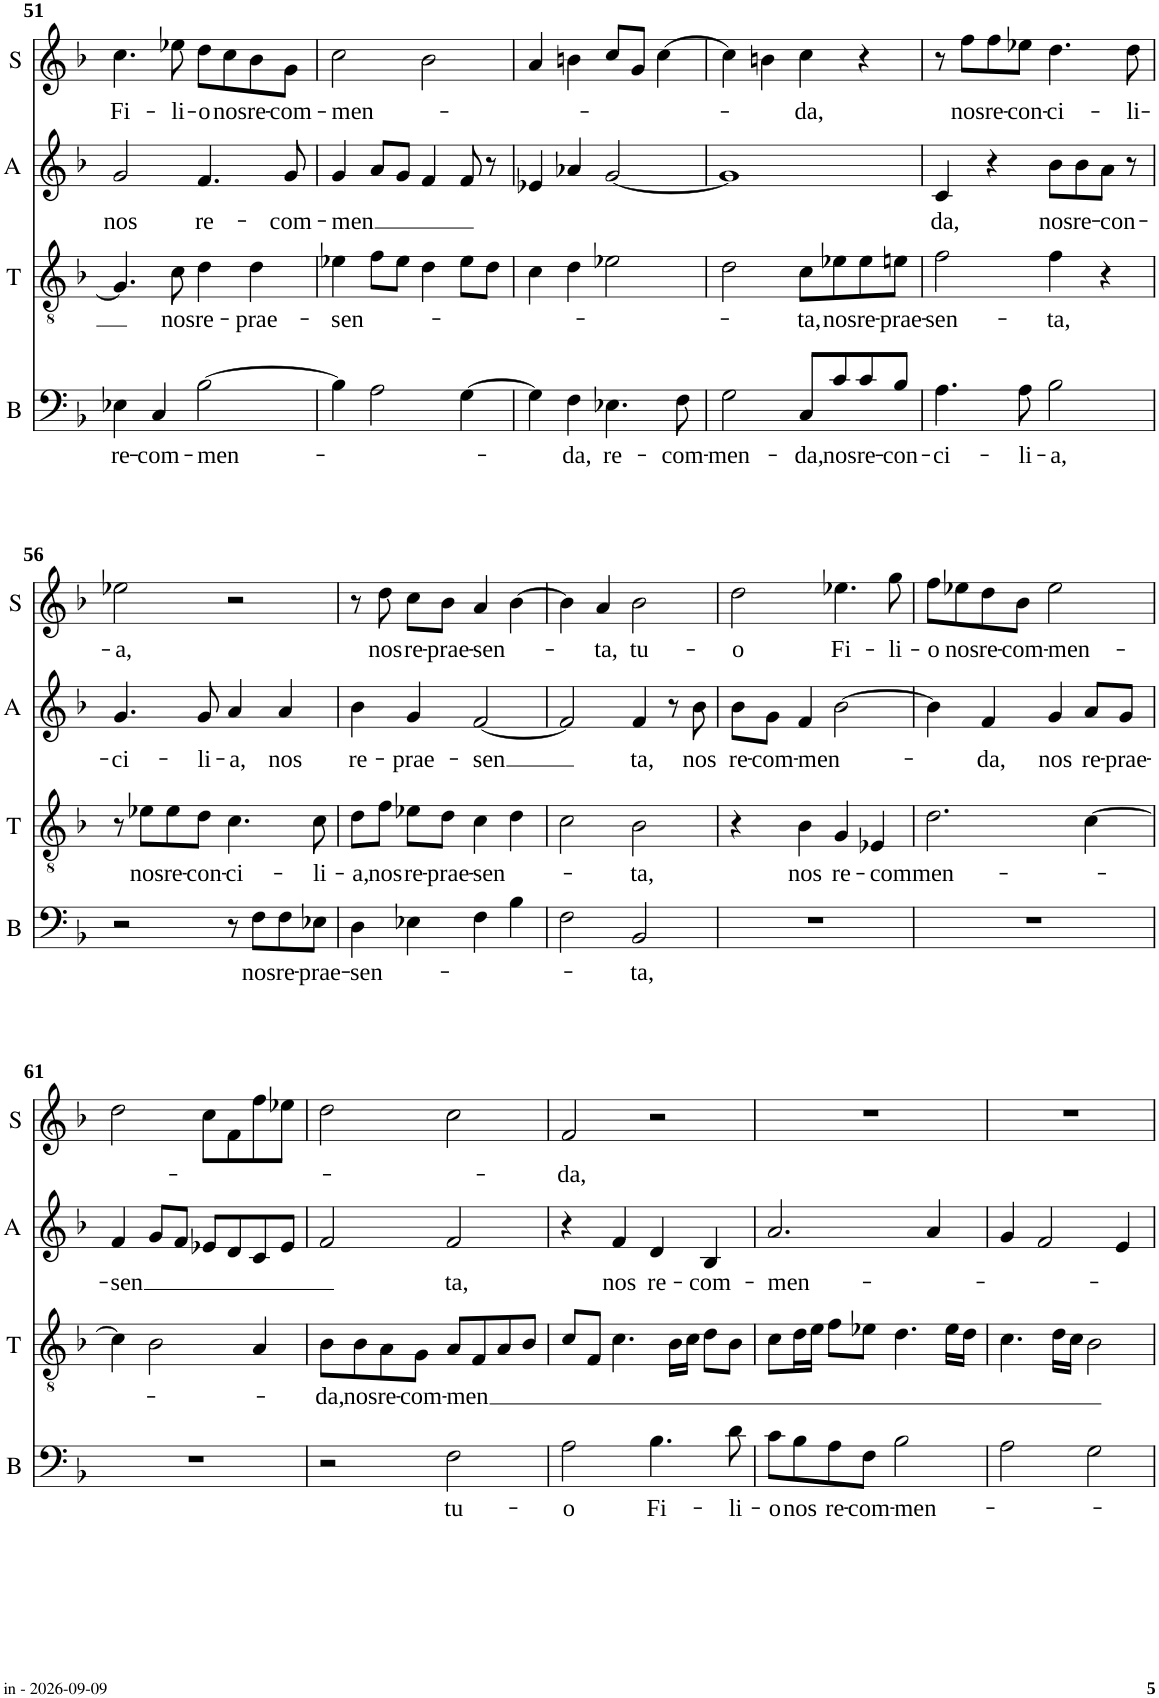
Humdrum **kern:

**kern	**text	**kern	**text	**kern	**text	**kern	**text
*part4	*part4	*part3	*part3	*part2	*part2	*part1	*part1
*staff4	*staff4	*staff3	*staff3	*staff2	*staff2	*staff1	*staff1
*I"Bass	*	*I"Tenor	*	*I"Alto	*	*I"Soprano	*
*I'B	*	*I'T	*	*I'A	*	*I'S	*
!!LO:PB:g=z
*clefF4	*	*clefGv2	*	*clefG2	*	*clefG2	*
*k[b-]	*	*k[b-]	*	*k[b-]	*	*k[b-]	*
*F:	*	*F:	*	*F:	*	*F:	*
*M4/4	*	*M4/4	*	*M4/4	*	*M4/4	*
=51	=51	=51	=51	=51	=51	=51	=51
!	!LO:LY:b	!	!	!	!LO:LY:b	!	!LO:LY:b
4E-X\	re-	4.G/]	.	2g/	nos	4.cc\	Fi-
!	!LO:LY:b	!	!	!	!	!	!
4C/	-com-	.	.	.	.	.	.
!	!	!	!LO:LY:b	!	!	!	!LO:LY:b
.	.	8c\	nos	.	.	8ee-X\	-li-
!	!LO:LY:b	!	!LO:LY:b	!	!LO:LY:b	!	!LO:LY:b
[2B-\	-men-	4d\	re-	4.f/	re-	8dd\L	-o
!	!	!	!	!	!	!	!LO:LY:b
.	.	.	.	.	.	8cc\	nos
!	!	!	!LO:LY:b	!	!	!	!LO:LY:b
.	.	4d\	-prae-	.	.	8b-\	re-
!	!	!	!	!	!LO:LY:b	!	!LO:LY:b
.	.	.	.	8g/	-com-	8g\J	-com-
=52	=52	=52	=52	=52	=52	=52	=52
!	!	!	!LO:LY:b	!	!LO:LY:b	!	!LO:LY:b
4B-\]	.	4e-X\	-sen-	4g/	-men	2cc\	-men-
2A\	.	8f\L	.	8a/L	.	.	.
.	.	8e-\J	.	8g/J	.	.	.
.	.	4d\	.	4f/	.	2b-\	.
[4G\	.	8e-\L	.	8f/	.	.	.
.	.	8d\J	.	8r	.	.	.
=53	=53	=53	=53	=53	=53	=53	=53
4G\]	.	4c\	.	4e-X/	.	4a/	.
!	!LO:LY:b	!	!	!	!	!	!
4F\	-da,	4d\	.	4a-X/	.	4bn\	.
!	!LO:LY:b	!	!	!	!	!	!
4.E-X\	re-	2e-X\	.	[2g/	.	8cc/L	.
.	.	.	.	.	.	8g/J	.
.	.	.	.	.	.	[4cc\	.
!	!LO:LY:b	!	!	!	!	!	!
8F\	-com-	.	.	.	.	.	.
=54	=54	=54	=54	=54	=54	=54	=54
!	!LO:LY:b	!	!	!	!	!	!
2G\	-men-	2d\	.	1g]	.	4cc\]	.
.	.	.	.	.	.	4bn\	.
!	!LO:LY:b	!	!LO:LY:b	!	!	!	!LO:LY:b
8C/L	-da,	8c\L	-ta,	.	.	4cc\	-da,
!	!LO:LY:b	!	!LO:LY:b	!	!	!	!
8c/	nos	8e-X\	nos	.	.	.	.
!	!LO:LY:b	!	!LO:LY:b	!	!	!	!
8c/	re-	8e-\	re-	.	.	4r	.
!	!LO:LY:b	!	!LO:LY:b	!	!	!	!
8B-/J	-con-	8en\J	-prae-	.	.	.	.
=55	=55	=55	=55	=55	=55	=55	=55
!	!LO:LY:b	!	!LO:LY:b	!	!LO:LY:b	!	!
4.A\	-ci-	2f\	-sen-	4c/	da,	8r	.
!	!	!	!	!	!	!	!LO:LY:b
.	.	.	.	.	.	8ff\L	nos
!	!	!	!	!	!	!	!LO:LY:b
.	.	.	.	4r	.	8ff\	re-
!	!LO:LY:b	!	!	!	!	!	!LO:LY:b
8A\	-li-	.	.	.	.	8ee-X\J	-con-
!	!LO:LY:b	!	!LO:LY:b	!	!LO:LY:b	!	!LO:LY:b
2B-\	-a,	4f\	-ta,	8b-\L	nos	4.dd\	-ci-
!	!	!	!	!	!LO:LY:b	!	!
.	.	.	.	8b-\	re-	.	.
!	!	!	!	!	!LO:LY:b	!	!
.	.	4r	.	8a\J	-con-	.	.
!	!	!	!	!	!	!	!LO:LY:b
.	.	.	.	8r	.	8dd\	-li-
!!LO:LB:g=z
=56	=56	=56	=56	=56	=56	=56	=56
!	!	!	!	!	!LO:LY:b	!	!LO:LY:b
2r	.	8r	.	4.g/	-ci-	2ee-X\	-a,
!	!	!	!LO:LY:b	!	!	!	!
.	.	8e-X\L	nos	.	.	.	.
!	!	!	!LO:LY:b	!	!	!	!
.	.	8e-\	re-	.	.	.	.
!	!	!	!LO:LY:b	!	!LO:LY:b	!	!
.	.	8d\J	-con-	8g/	-li-	.	.
!	!	!	!LO:LY:b	!	!LO:LY:b	!	!
8r	.	4.c\	-ci-	4a/	-a,	2r	.
!	!LO:LY:b	!	!	!	!	!	!
8F\L	nos	.	.	.	.	.	.
!	!LO:LY:b	!	!	!	!LO:LY:b	!	!
8F\	re-	.	.	4a/	nos	.	.
!	!LO:LY:b	!	!LO:LY:b	!	!	!	!
8E-X\J	-prae-	8c\	-li-	.	.	.	.
=57	=57	=57	=57	=57	=57	=57	=57
!	!LO:LY:b	!	!LO:LY:b	!	!LO:LY:b	!	!
4D\	-sen-	8d\L	-a,	4b-\	re-	8r	.
!	!	!	!LO:LY:b	!	!	!	!LO:LY:b
.	.	8f\J	nos	.	.	8dd\	nos
!	!	!	!LO:LY:b	!	!LO:LY:b	!	!LO:LY:b
4E-X\	.	8e-X\L	re-	4g/	-prae-	8cc\L	re-
!	!	!	!LO:LY:b	!	!	!	!LO:LY:b
.	.	8d\J	-prae-	.	.	8b-\J	-prae-
!	!	!	!LO:LY:b	!	!LO:LY:b	!	!LO:LY:b
4F\	.	4c\	-sen-	[2f/	-sen	4a/	-sen-
4B-\	.	4d\	.	.	.	[4b-\	.
=58	=58	=58	=58	=58	=58	=58	=58
2F\	.	2c\	.	2f/]	.	4b-\]	.
!	!	!	!	!	!	!	!LO:LY:b
.	.	.	.	.	.	4a/	-ta,
!	!LO:LY:b	!	!LO:LY:b	!	!LO:LY:b	!	!LO:LY:b
2BB-/	-ta,	2B-\	-ta,	4f/	ta,	2b-\	tu-
.	.	.	.	8r	.	.	.
!	!	!	!	!	!LO:LY:b	!	!
.	.	.	.	8b-\	nos	.	.
=59	=59	=59	=59	=59	=59	=59	=59
!	!	!	!	!	!LO:LY:b	!	!LO:LY:b
1r	.	4r	.	8b-\L	re-	2dd\	-o
!	!	!	!	!	!LO:LY:b	!	!
.	.	.	.	8g\J	-com-	.	.
!	!	!	!LO:LY:b	!	!LO:LY:b	!	!
.	.	4B-\	nos	4f/	-men-	.	.
!	!	!	!LO:LY:b	!	!	!	!LO:LY:b
.	.	4G/	re-	[2b-\	.	4.ee-X\	Fi-
!	!	!	!LO:LY:b	!	!	!	!
.	.	4E-X/	-commen-	.	.	.	.
!	!	!	!	!	!	!	!LO:LY:b
.	.	.	.	.	.	8gg\	-li-
=60	=60	=60	=60	=60	=60	=60	=60
!	!	!	!	!	!	!	!LO:LY:b
1r	.	2.d\	.	4b-\]	.	8ff\L	-o
!	!	!	!	!	!	!	!LO:LY:b
.	.	.	.	.	.	8ee-X\	nos
!	!	!	!	!	!LO:LY:b	!	!LO:LY:b
.	.	.	.	4f/	-da,	8dd\	re-
!	!	!	!	!	!	!	!LO:LY:b
.	.	.	.	.	.	8b-\J	-com-
!	!	!	!	!	!LO:LY:b	!	!LO:LY:b
.	.	.	.	4g/	nos	2ee-\	-men-
!	!	!	!	!	!LO:LY:b	!	!
.	.	[4c\	.	8a/L	re-	.	.
!	!	!	!	!	!LO:LY:b	!	!
.	.	.	.	8g/J	-prae-	.	.
!!LO:LB:g=z
=61	=61	=61	=61	=61	=61	=61	=61
!	!	!	!	!	!LO:LY:b	!	!
1r	.	4c\]	.	4f/	-sen	2dd\	.
.	.	2B-\	.	8g/L	.	.	.
.	.	.	.	8f/J	.	.	.
.	.	.	.	8e-X/L	.	8cc\L	.
.	.	.	.	8d/	.	8f\	.
.	.	4A/	.	8c/	.	8ff\	.
.	.	.	.	8e-/J	.	8ee-X\J	.
=62	=62	=62	=62	=62	=62	=62	=62
!	!	!	!LO:LY:b	!	!	!	!
2r	.	8B-\L	-da,	2f/	.	2dd\	.
!	!	!	!LO:LY:b	!	!	!	!
.	.	8B-\	nos	.	.	.	.
!	!	!	!LO:LY:b	!	!	!	!
.	.	8A\	re-	.	.	.	.
!	!	!	!LO:LY:b	!	!	!	!
.	.	8G\J	-com-	.	.	.	.
!	!LO:LY:b	!	!LO:LY:b	!	!LO:LY:b	!	!
2F\	tu-	8A/L	-men	2f/	ta,	2cc\	.
.	.	8F/	.	.	.	.	.
.	.	8A/	.	.	.	.	.
.	.	8B-/J	.	.	.	.	.
=63	=63	=63	=63	=63	=63	=63	=63
!	!LO:LY:b	!	!	!	!	!	!LO:LY:b
2A\	-o	8c/L	.	4r	.	2f/	-da,
.	.	8F/J	.	.	.	.	.
!	!	!	!	!	!LO:LY:b	!	!
.	.	4.c\	.	4f/	nos	.	.
!	!LO:LY:b	!	!	!	!LO:LY:b	!	!
4.B-\	Fi-	.	.	4d/	re-	2r	.
.	.	16B-\LL	.	.	.	.	.
.	.	16c\JJ	.	.	.	.	.
!	!	!	!	!	!LO:LY:b	!	!
.	.	8d\L	.	4B-/	-com-	.	.
!	!LO:LY:b	!	!	!	!	!	!
8d\	-li-	8B-\J	.	.	.	.	.
=64	=64	=64	=64	=64	=64	=64	=64
!	!LO:LY:b	!	!	!	!LO:LY:b	!	!
8c\L	-o	8c\L	.	2.a/	-men-	1r	.
!	!LO:LY:b	!	!	!	!	!	!
8B-\	nos	16d\L	.	.	.	.	.
.	.	16e\JJ	.	.	.	.	.
!	!LO:LY:b	!	!	!	!	!	!
8A\	re-	8f\L	.	.	.	.	.
!	!LO:LY:b	!	!	!	!	!	!
8F\J	-com-	8e-X\J	.	.	.	.	.
!	!LO:LY:b	!	!	!	!	!	!
2B-\	-men-	4.d\	.	.	.	.	.
.	.	.	.	4a/	.	.	.
.	.	16e-\LL	.	.	.	.	.
.	.	16d\JJ	.	.	.	.	.
=65	=65	=65	=65	=65	=65	=65	=65
2A\	.	4.c\	.	4g/	.	1r	.
.	.	.	.	2f/	.	.	.
.	.	16d\LL	.	.	.	.	.
.	.	16c\JJ	.	.	.	.	.
2G\	.	2B-\	.	.	.	.	.
.	.	.	.	4e/	.	.	.
=	=	=	=	=	=	=	=
*-	*-	*-	*-	*-	*-	*-	*-
